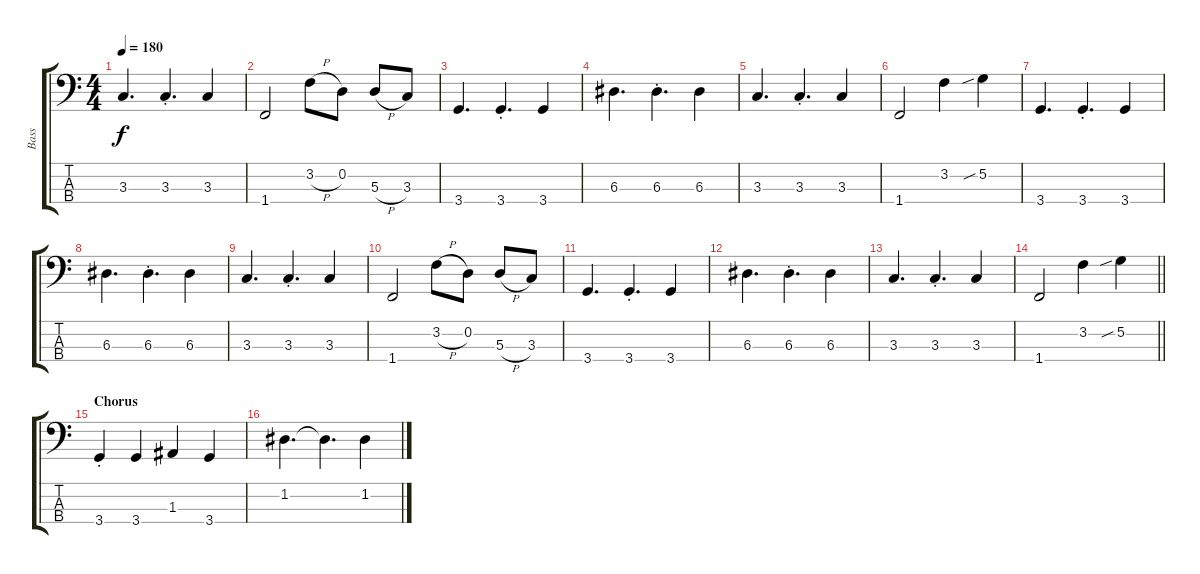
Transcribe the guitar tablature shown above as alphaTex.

\track ("Bass" "Bass") {instrument electricbassfinger}
\staff {score tabs}
\tuning (G2 D2 A1 E1) {hide}
\ts (4 4)
\tempo 180
\clef f4
\ks c
3.3.4{d dy f} 3.3{st}.4{d} 3.3.4 |
1.4.2 3.2{h}.8 0.2.8 5.3{h}.8 3.3.8 |
3.4.4{d} 3.4{st}.4{d} 3.4.4 |
6.3.4{d} 6.3{st}.4{d} 6.3.4 |
3.3.4{d} 3.3{st}.4{d} 3.3.4 |
1.4.2 3.2.4 5.2{sib}.4 |
3.4.4{d} 3.4{st}.4{d} 3.4.4 |
6.3.4{d} 6.3{st}.4{d} 6.3.4 |
3.3.4{d} 3.3{st}.4{d} 3.3.4 |
1.4.2 3.2{h}.8 0.2.8 5.3{h}.8 3.3.8 |
3.4.4{d} 3.4{st}.4{d} 3.4.4 |
6.3.4{d} 6.3{st}.4{d} 6.3.4 |
3.3.4{d} 3.3{st}.4{d} 3.3.4 |
\barLineRight lightlight
1.4.2 3.2.4 5.2{sib}.4 |
\section ("" "Chorus")
3.4{st}.4 3.4.4 1.3.4 3.4.4 |
1.2.4{d} 1.2{t}.4{d} 1.2.4
